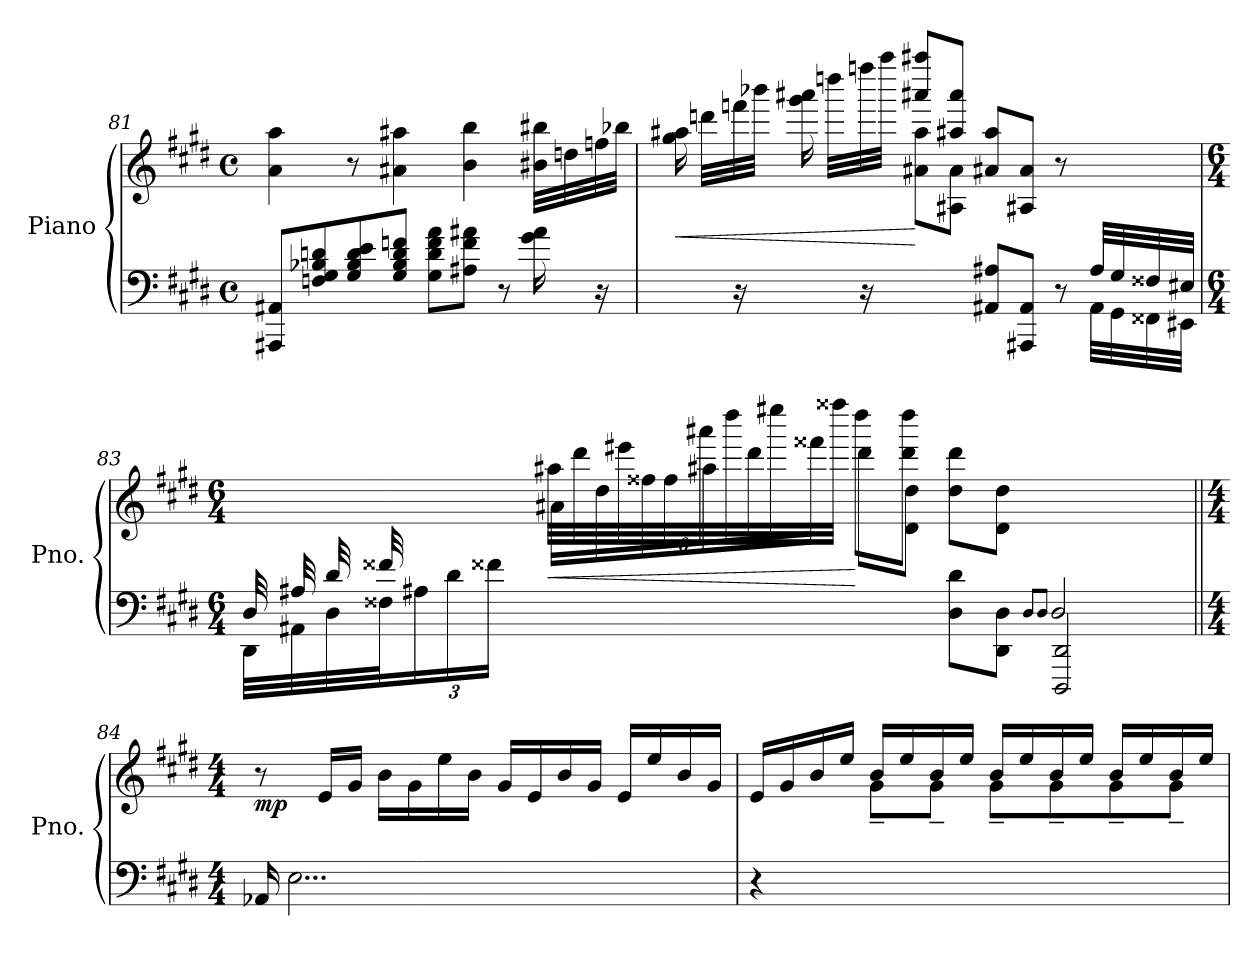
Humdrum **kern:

**kern	**kern	**dynam
*part1	*part1	*part1
*staff2	*staff1	*staff1/2
*I"Piano	*	*
*I'Pno.	*	*
!!LO:PB:g=z
*clefF4	*clefG2	*
*k[f#c#g#d#]	*k[f#c#g#d#]	*
*M4/4	*M4/4	*
*met(c)	*met(c)	*
=81	=81	=81
8AAA#X/ 8AA#X/L	4a\ 4aa\	.
8Fn/ 8G#/ 8B-X/ 8dn/	.	.
8G#/ 8B-/ 8d/ 8e/	8r	.
8G#/ 8B-/ 8d/ 8fn/J	4a#X\ 4aa#X\	.
8G#\ 8d\ 8f\ 8a\L	.	.
8A#X\ 8f\ 8a#X\J	4b\ 4bb\	.
8r	.	.
16g#\ 16a#\	32b#X\ 32bb#X\LLL	.
.	32ddn\	.
16r	32ffn\	.
.	32bb-X\JJJ	.
=82	=82	=82
*^	*^	*
!	!	!	!	!LO:HP:b
2..ryy	16ryy	32ryy	16gg#\ 16aa#X\	<
.	.	32dddn\LLL	.	.
.	16r	32fffn\	16ryy	.
.	.	32bbb-X\JJJ	.	.
.	16ryy	32ryy	16ggg#\ 16aaa#X\	.
.	.	32ddddn\LLL	.	.
.	16r	32ffffn\	16ryy	.
.	.	32aaaa\JJJ	.	.
.	4ryy	8aaa#X/ 8aaaa#X/L	8a#X\ 8aa#\L	[
.	.	8aa#X/ 8aaa#/J	8A#X\ 8a#\J	.
.	8AA#X/ 8A#/L	8a#X/ 8aa#/L	8ryy	.
.	8AAA#X/ 8AA#/J	8A#X/ 8a#/J	4.ryy	.
.	8r	8r	.	.
32A#/LLL	32AA#\LLL	8ryy	.	.
32G#/	32GG#\	.	.	.
32F##X/	32FF##X\	.	.	.
32E#X/JJJ	32EE#X\JJJ	.	.	.
!!LO:LB:g=z	!!
=83	=83	=83	=83	=83
*M6/4	*	*M6/4	*	*
32D#/LLL	32DD#\LLL	8ryy	4ryy	.
32A#X/	32AA#X\	.	.	.
32d#/	32D#\	.	.	.
32f##X/	32F##X\J	.	.	.
*	*Xbrackettup	*	*	*
2..ryy	24A#X\	32a#X/	.	.
.	.	32dd#/	.	.
.	24d#\	.	.	.
.	.	32ee#X/	.	.
.	24f##X\JJ	.	.	.
.	.	32ff##X/JJJ	.	.
*	*	*	*Xbrackettup	*
!	!	!	!	!LO:HP:b
.	2ryy	32aa#X\LLL	24a#X\LL	<
.	.	32ddd#\	.	.
.	.	.	24dd#\	.
.	.	32eee#X\	.	.
.	.	.	24ff##X\	.
.	.	32ff##\	.	.
.	.	32aaa#X\	24aa#X\	.
.	.	32dddd#\	.	.
.	.	.	24ddd#\	.
.	.	32eeee#X\	.	.
.	.	.	24fff##X\JJ	.
.	.	32ffff##X\JJJ	.	.
.	.	8dddd#\L	8ddd#\L	[
.	.	8ddd#\ 8dddd#\J	8d#\ 8dd#\J	.
.	8D#\ 8d#\L	8dd#\ 8ddd#\L	2ryy	.
.	8DD#\ 8D#\J	8d#\ 8dd#\J	.	.
8qD#/L	.	.	.	.
8qD#/J	.	.	.	.
2D#/	2DDD#/ 2DD#/	2ryy	.	.
.	.	.	4ryy	.
*v	*v	*	*	*
*	*v	*v	*
=84||	=84||	=84||
*M4/4	*M4/4	*
*	*^	*
!	!	!	!LO:DY:b
*	*v	*v	*
16AA-X/	8r	mp
2...E\	.	.
.	16e/LL	.
.	16g#/JJ	.
.	16b\LL	.
.	16g#\	.
.	16ee\	.
.	16b\JJ	.
.	16g#/LL	.
.	16e/	.
.	16b/	.
.	16g#/JJ	.
.	16e/LL	.
.	16ee/	.
.	16b/	.
.	16g#/JJ	.
!!LO:LB:g=z
=85	=85	=85
*	*^	*
4r	16e/LL	4ryy	.
.	16g#/	.	.
.	16b/	.	.
.	16ee/JJ	.	.
2.ryy	16b/LL	8g#~\L	.
.	16ee/	.	.
.	16b/	8g#~\J	.
.	16ee/JJ	.	.
.	16b/LL	8g#~\L	.
.	16ee/	.	.
.	16b/	8g#~\	.
.	16ee/JJ	.	.
.	16b/LL	8g#~\	.
.	16ee/	.	.
.	16b/	8g#~\J	.
.	16ee/JJ	.	.
*	*v	*v	*
=	=	=
*-	*-	*-
